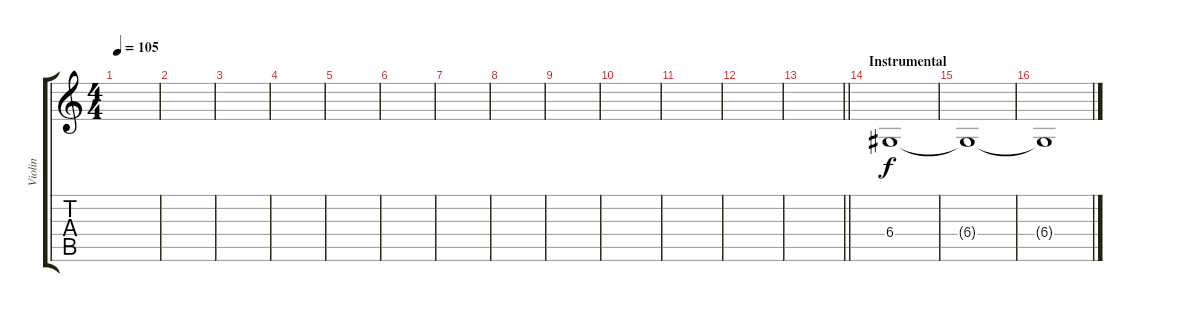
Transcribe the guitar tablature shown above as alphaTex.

\track ("Violin" "Violin") {instrument violin}
\staff {score tabs}
\tuning (E4 B3 G3 D3 A2 E2) {hide}
\ts (4 4)
\tempo 105
\clef g2
\ks c
|
|
|
|
|
|
|
|
|
|
|
|
\barLineRight lightlight
|
\section ("" "Instrumental")
6.4.1 |
6.4{t}.1 |
6.4{t}.1
